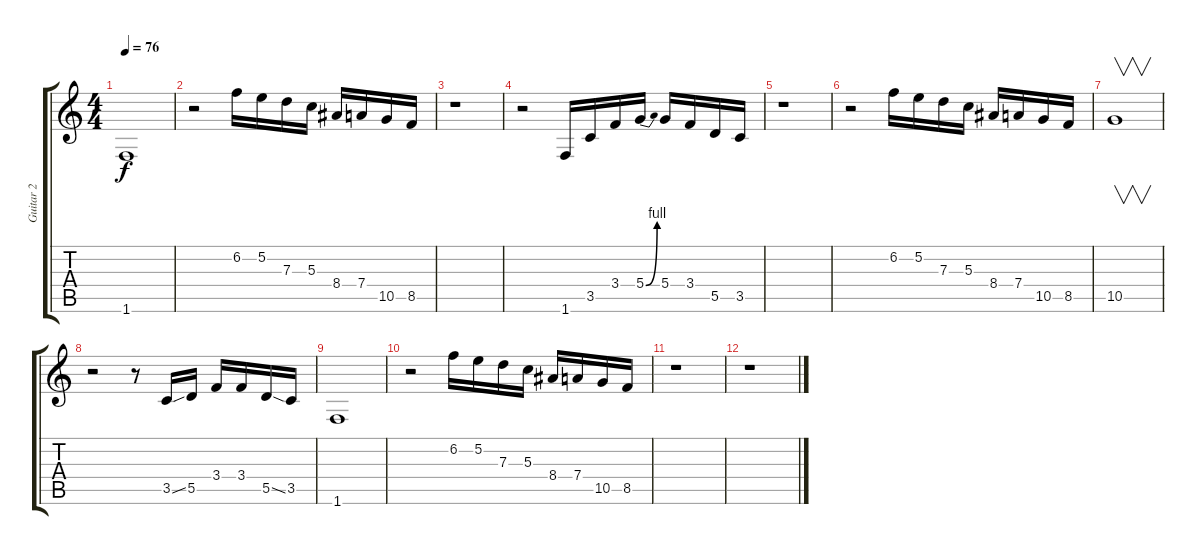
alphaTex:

\track ("Guitar 2" "Guitar 2") {instrument acousticguitarsteel}
\staff {score tabs}
\tuning (E4 B3 G3 D3 A2 E2) {hide}
\ts (4 4)
\tempo 76
\clef g2
\ks c
1.6.1{dy f} |
r.2 6.2.16 5.2.16 7.3.16 5.3.16 8.4.16 7.4.16 10.5.16 8.5.16 |
r.1 |
r.2 1.6.16 3.5.16 3.4.16 5.4{be (bend 0 0 60 4)}.16 5.4.16 3.4.16 5.5.16 3.5.16 |
r.1 |
r.2 6.2.16 5.2.16 7.3.16 5.3.16 8.4.16 7.4.16 10.5.16 8.5.16 |
10.5.1{v} |
r.2 r.8 3.5{ss}.16 5.5.16 3.4.16 3.4.16 5.5{ss}.16 3.5.16 |
1.6.1 |
r.2 6.2.16 5.2.16 7.3.16 5.3.16 8.4.16 7.4.16 10.5.16 8.5.16 |
r.1 |
r.1
